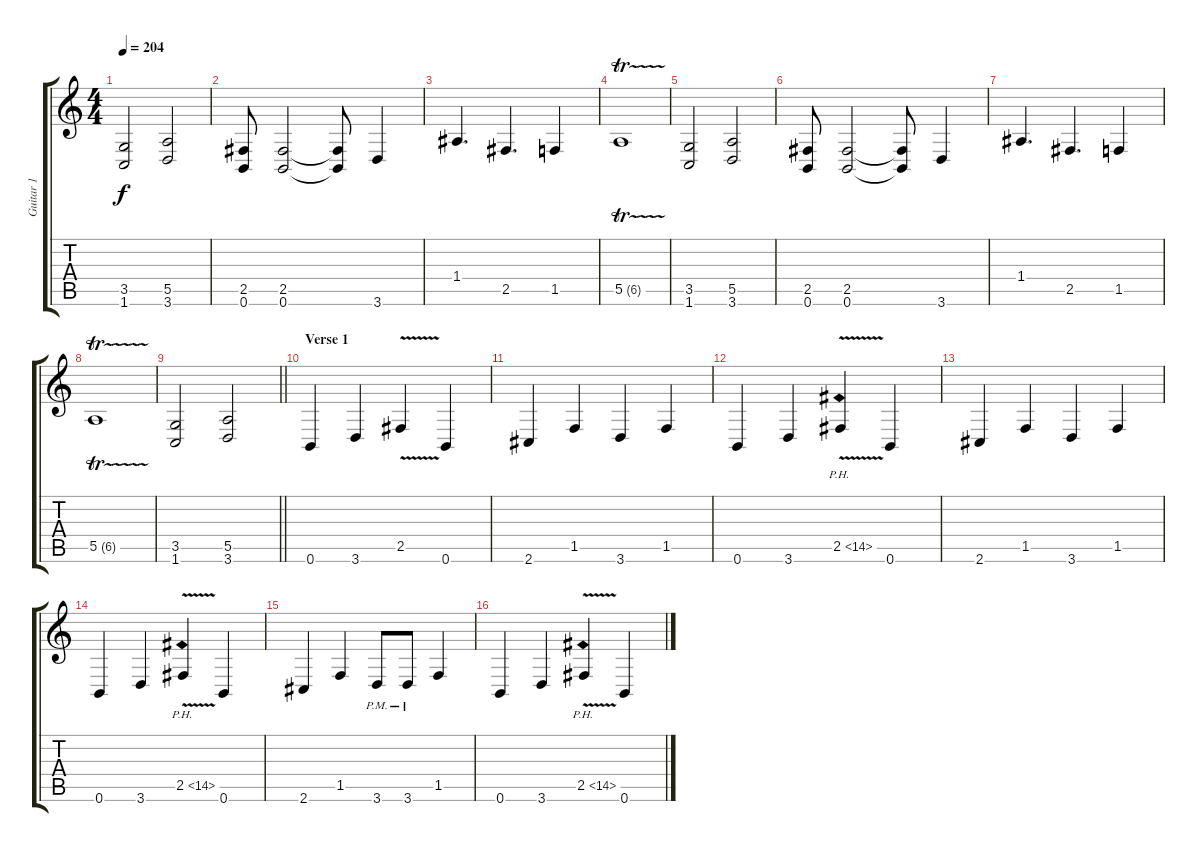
\track ("Guitar 1" "Guitar 1") {instrument distortionguitar}
\staff {score tabs}
\tuning (B3 Gb3 D3 A2 E2 B1) {hide}
\ts (4 4)
\tempo 204
\clef g2
\ks c
(3.5 1.6).2{dy f} (5.5 3.6).2 |
(2.5 0.6).8 (2.5 0.6).2 (2.5{t} 0.6{t}).8 3.6.4 |
1.4.4{d} 2.5.4{d} 1.5.4 |
5.5{tr (6 16)}.1 |
(3.5 1.6).2 (5.5 3.6).2 |
(2.5 0.6).8 (2.5 0.6).2 (2.5{t} 0.6{t}).8 3.6.4 |
1.4.4{d} 2.5.4{d} 1.5.4 |
5.5{tr (6 16)}.1 |
\barLineRight lightlight
(3.5 1.6).2 (5.5 3.6).2 |
\section ("" "Verse 1")
0.6.4 3.6.4 2.5{v}.4 0.6.4 |
2.6.4 1.5.4 3.6.4 1.5.4 |
0.6.4 3.6.4 2.5{ph 12 v}.4 0.6.4 |
2.6.4 1.5.4 3.6.4 1.5.4 |
0.6.4 3.6.4 2.5{ph 12 v}.4 0.6.4 |
2.6.4 1.5.4 3.6{pm}.8 3.6{pm}.8 1.5.4 |
0.6.4 3.6.4 2.5{ph 12 v}.4 0.6.4
